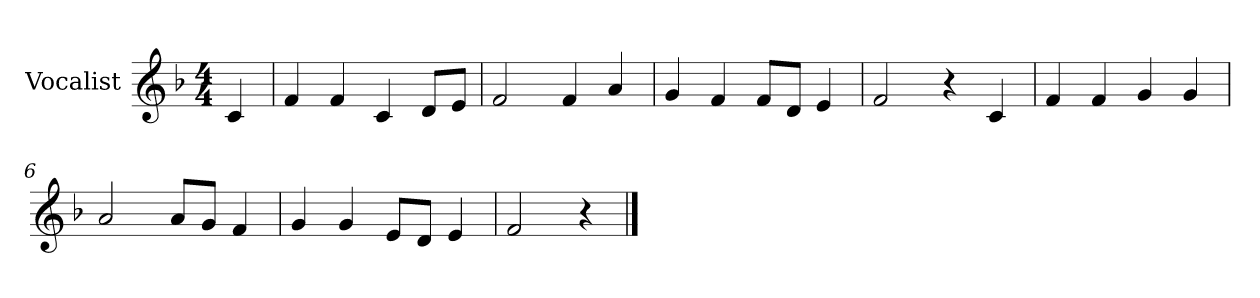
**kern
*part1
*staff1
*I"Vocalist
*k[b-]
*F:
*M4/4
=
4c
=1
4f
4f
4c
8dL
8eJ
=2
2f
4f
4a
=3
4g
4f
8fL
8dJ
4e
=4
2f
4r
4c
=5
4f
4f
4g
4g
=6
2a
8aL
8gJ
4f
=7
4g
4g
8eL
8dJ
4e
=8
2f
4r
==
*-
